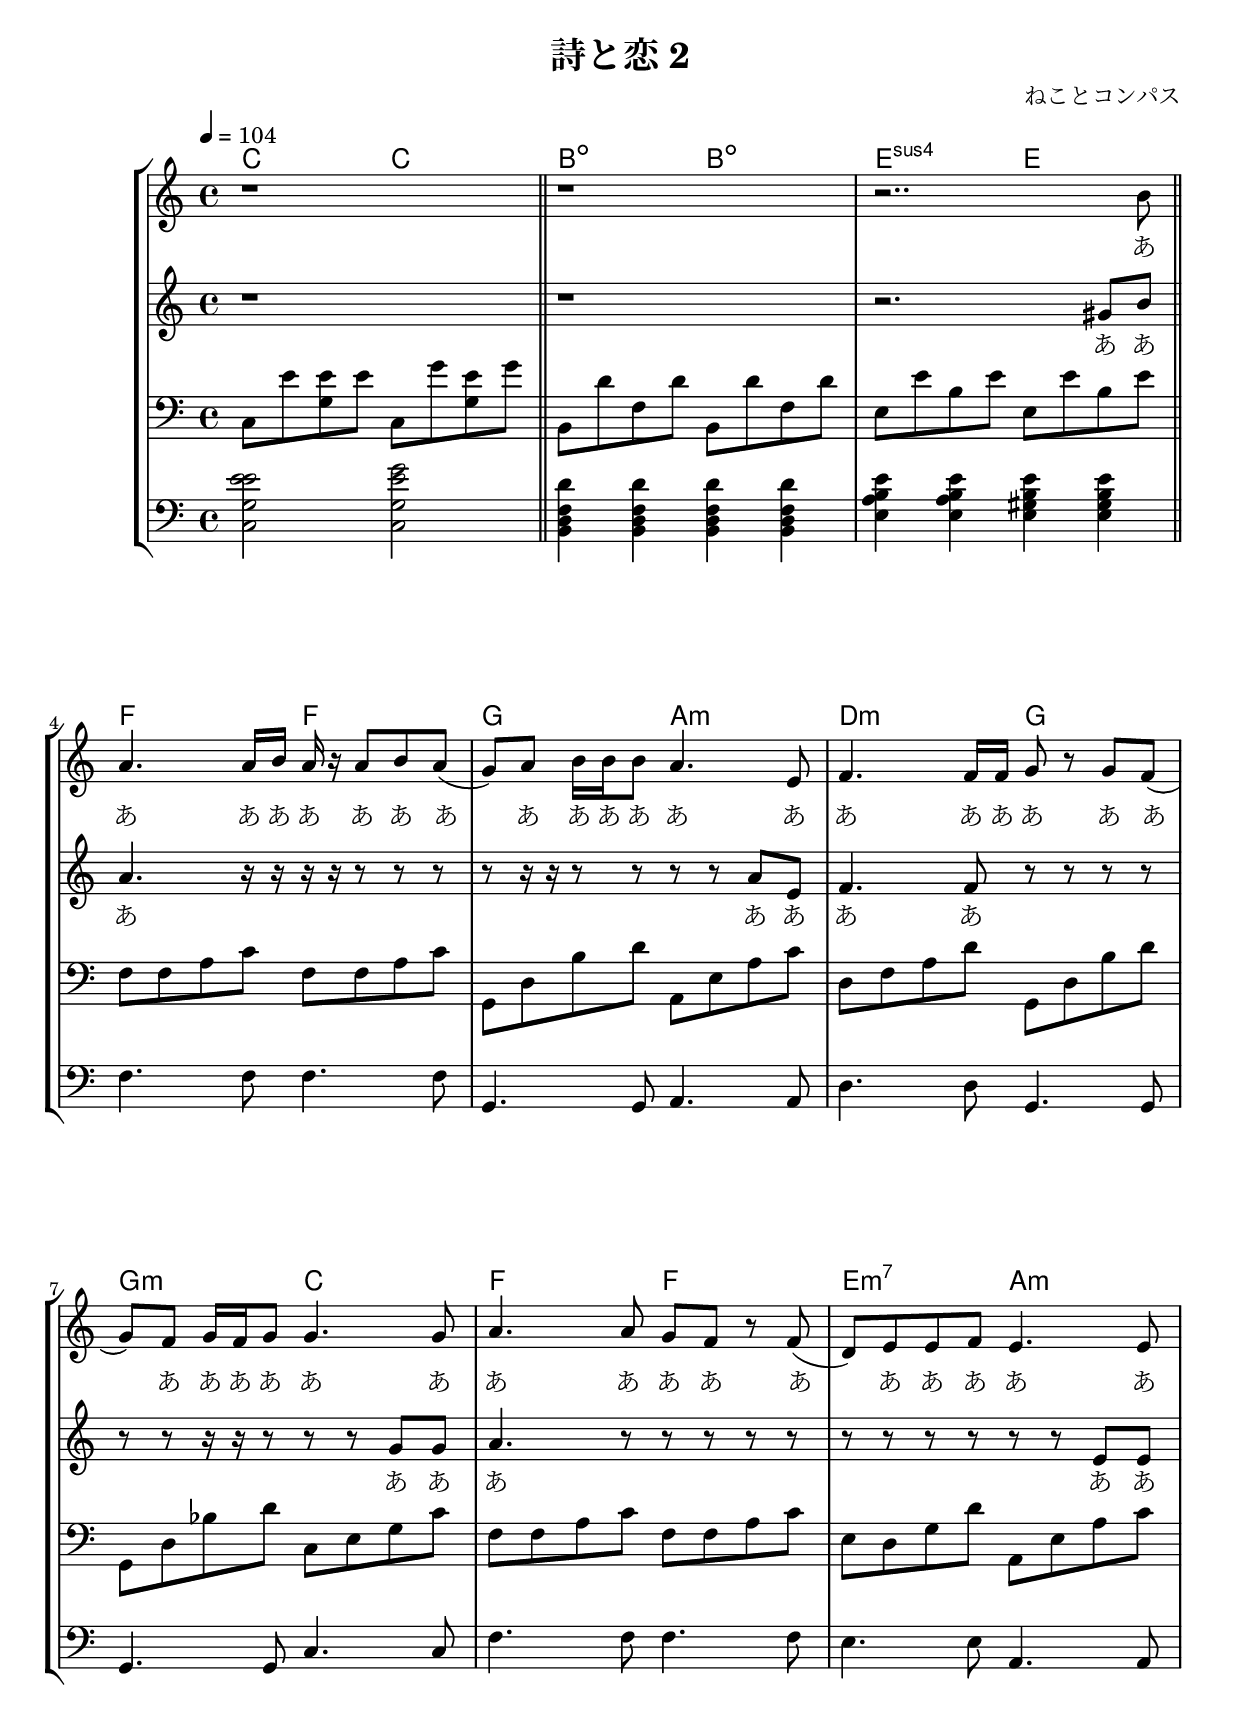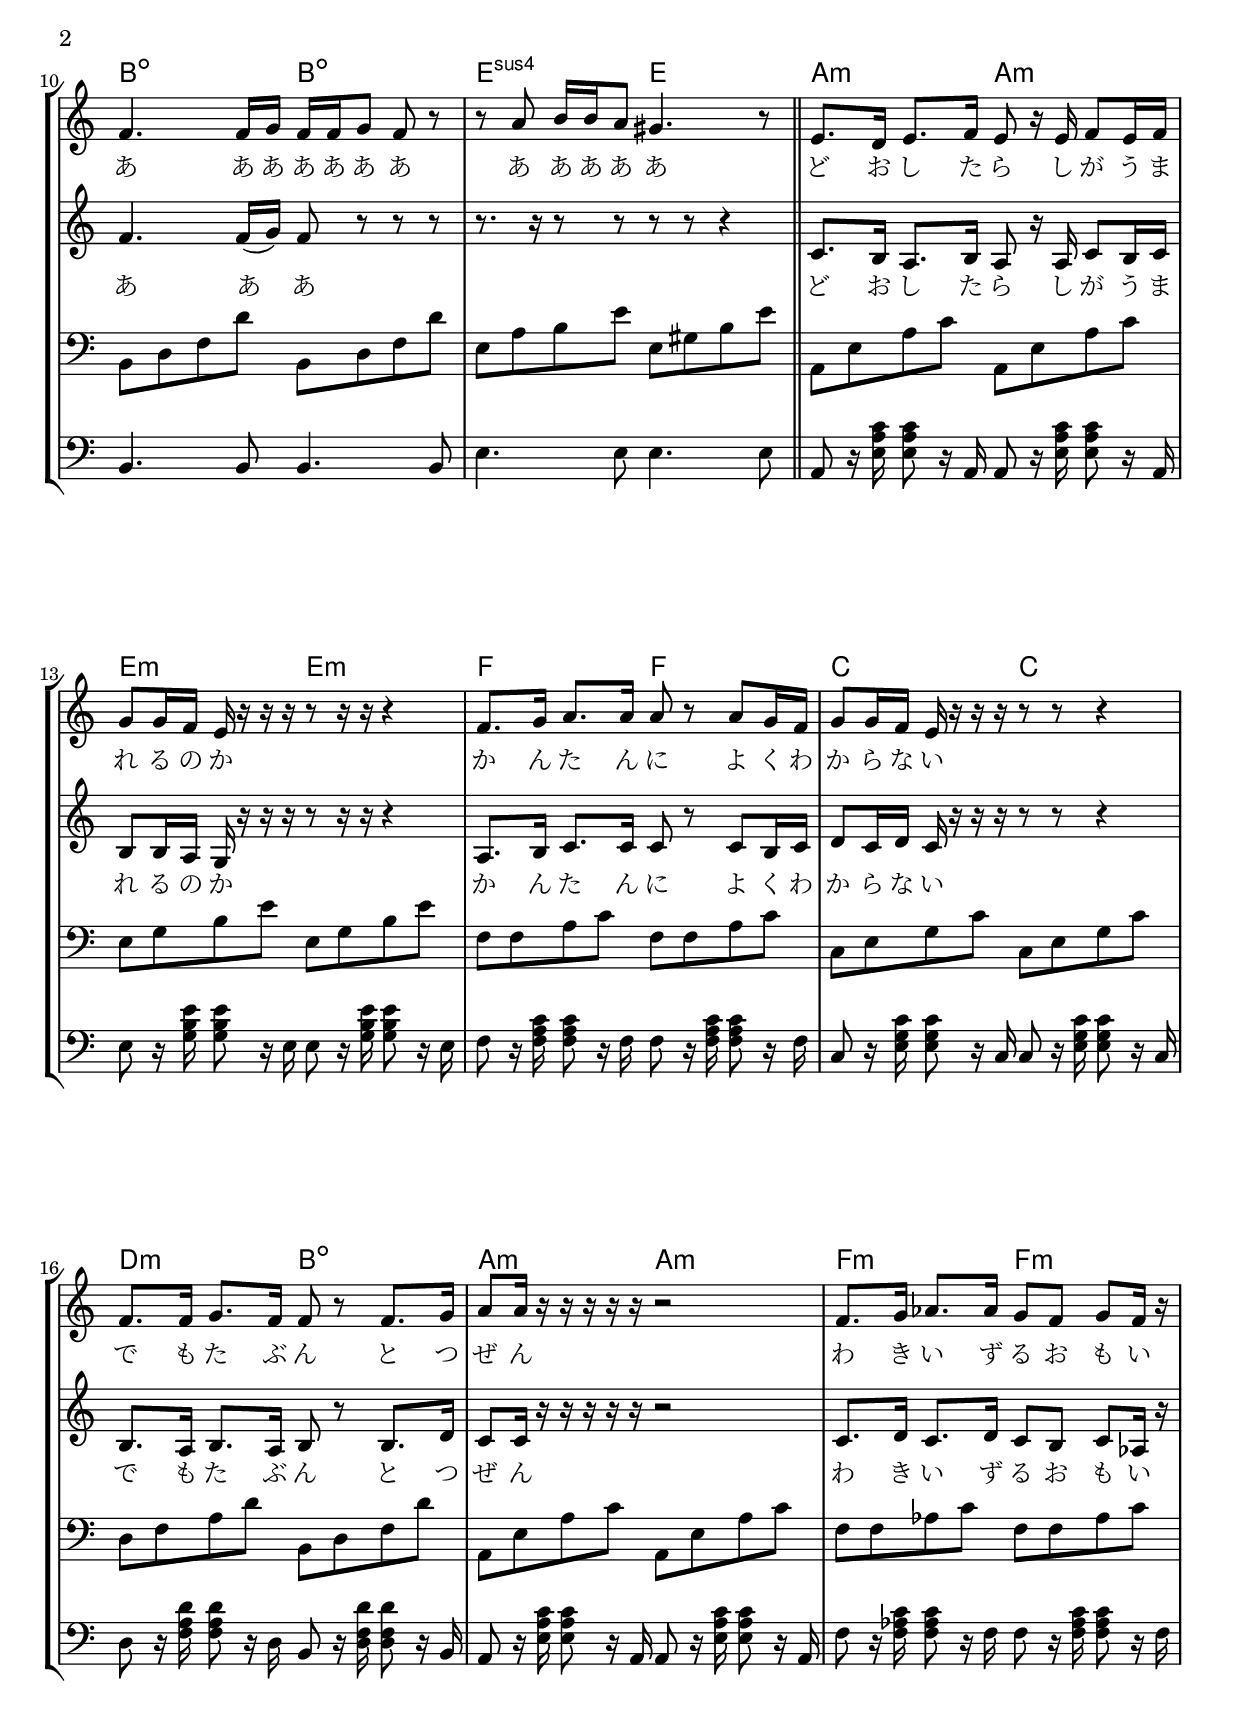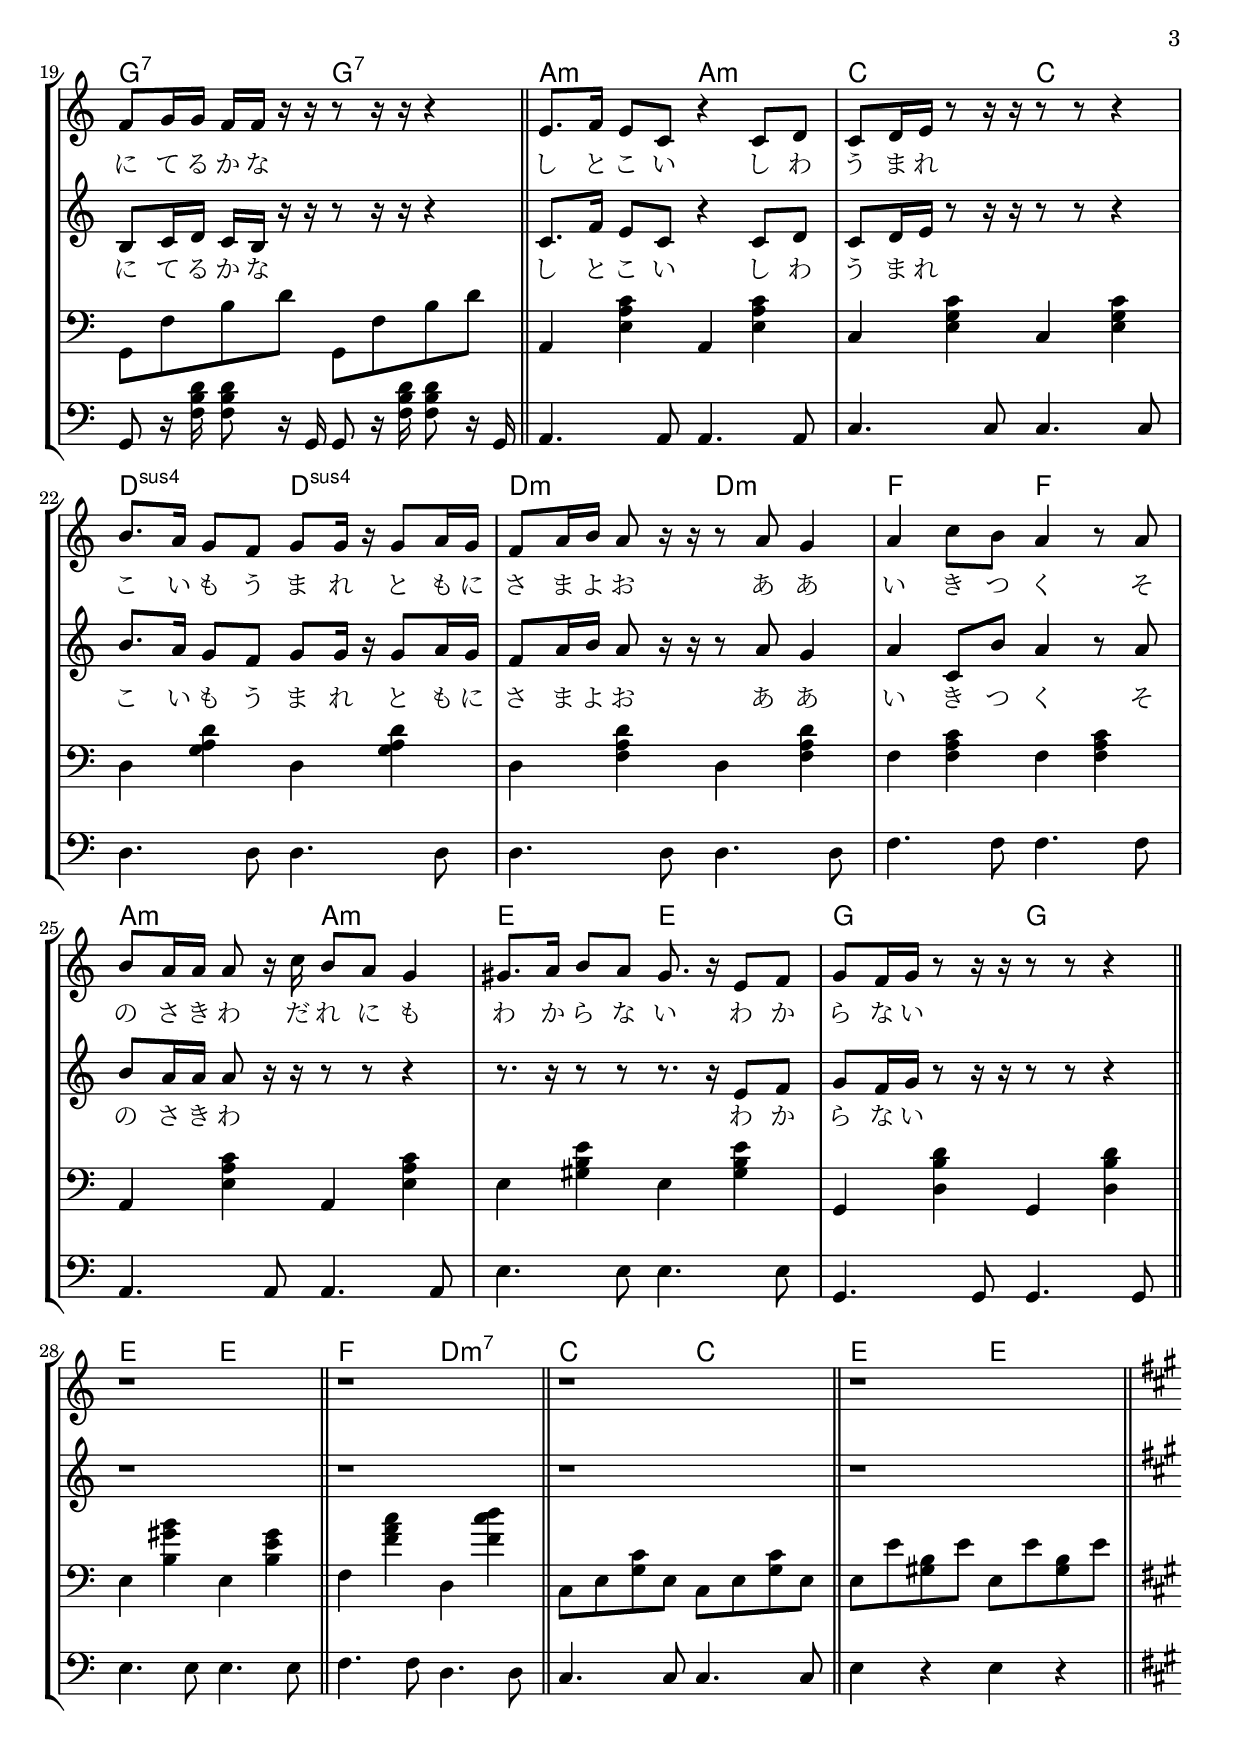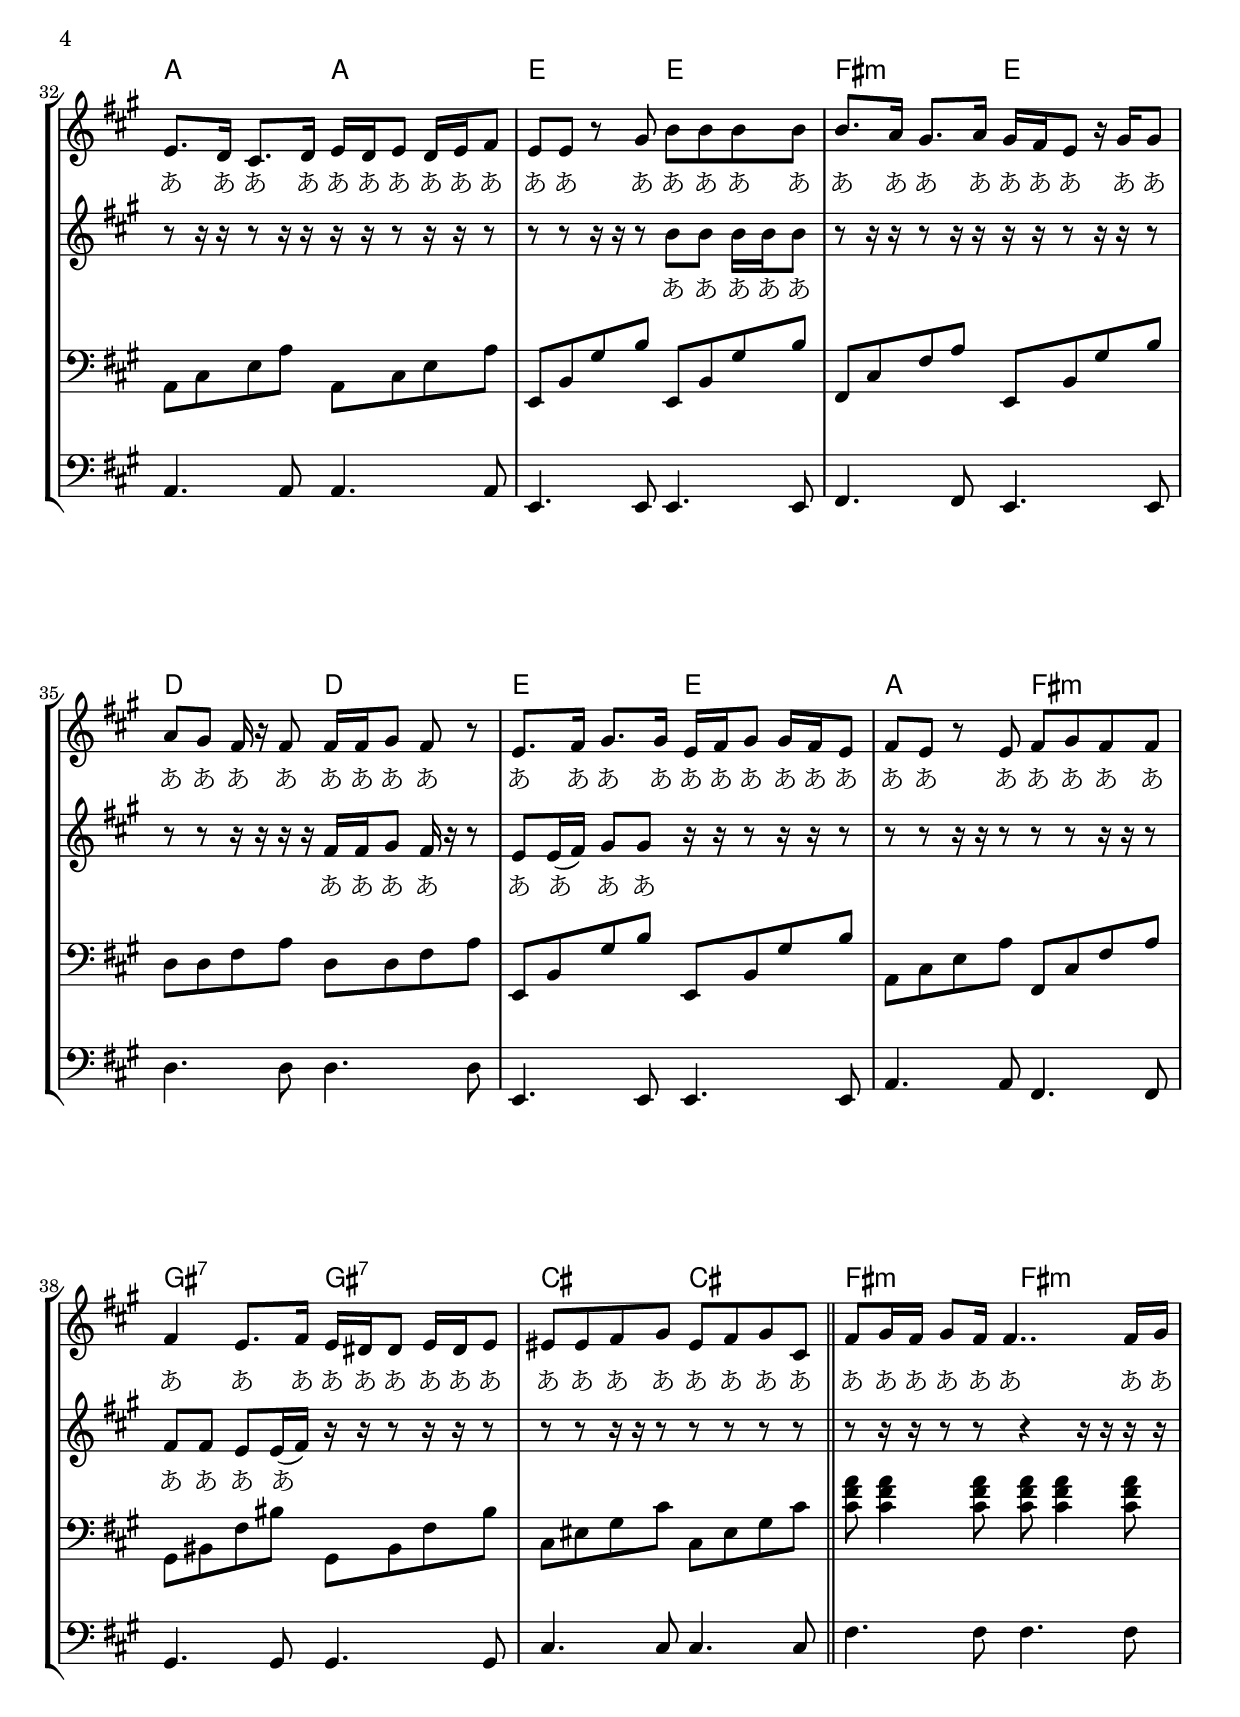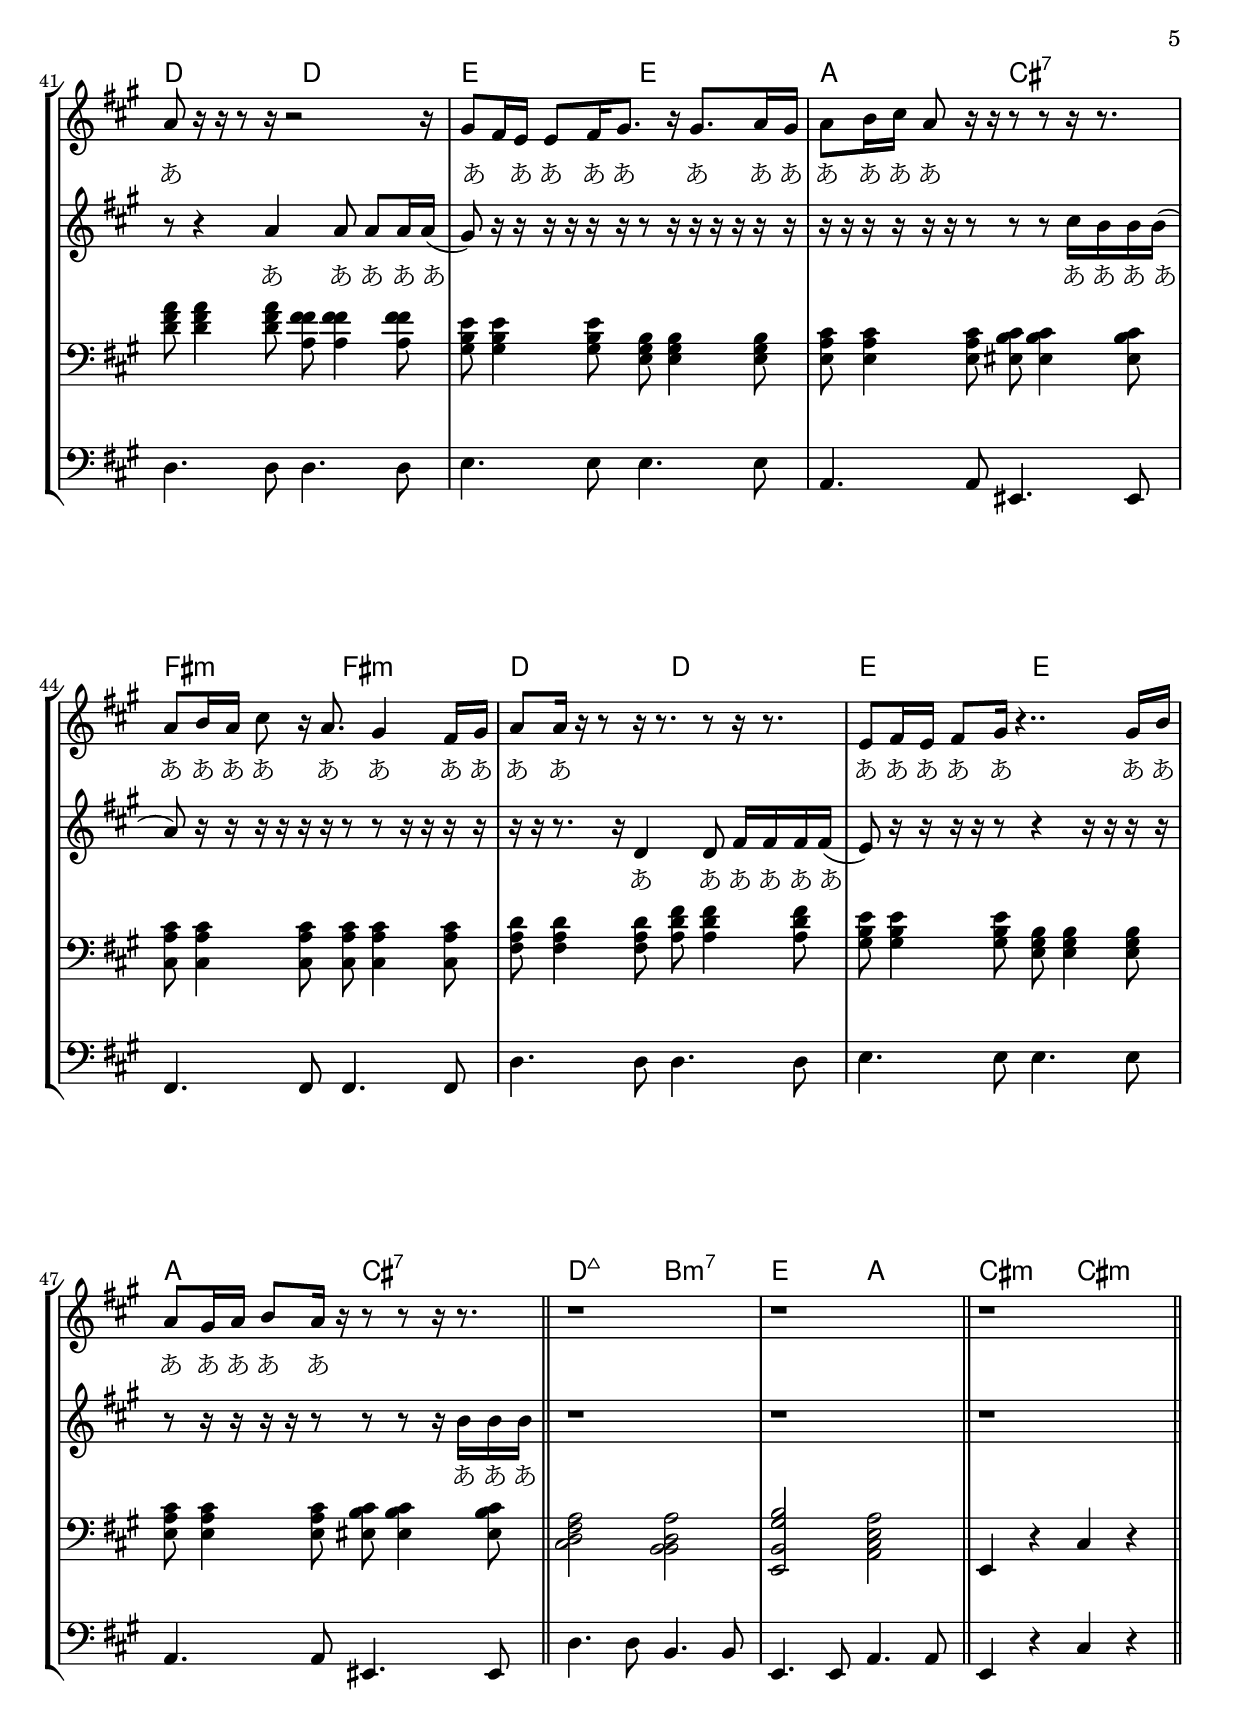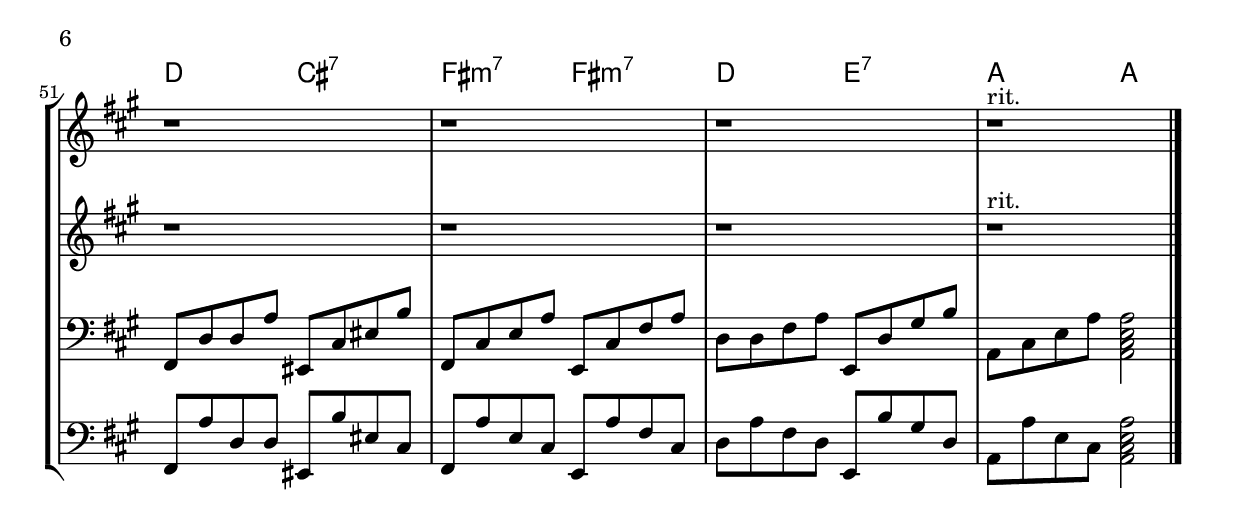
\version "2.12.1"

\header {
	title = \markup {"詩と恋 2"}
	composer = \markup \center-column {ねことコンパス}
}

harmony = \chordmode {
	c2 c 

	b:dim b:dim e:sus4 e 

	f f g a:m d:m g g:m c f f e:min7 a:m b:dim b:dim e:sus4 e 

	a:m a:m e:m e:m f f c c d:m b:dim a:m a:m f:m f:m g:7 g:7 

	a:m a:m c c d:sus4 d:sus4 d:m d:m f f a:m a:m e e g g 

	e e 

	f d:min7 

	c c 

	e e 

	a a e e fis:m e d d e e a fis:m gis:7 gis:7 cis cis 

	fis:m fis:m d d e e a cis:7 fis:m fis:m d d e e a cis:7 

	d:maj7 b:min7 e a 

	cis:m cis:m 

	d cis:7 fis:min7 fis:min7 d e:7 a a 
}

melody = {
	\key c \major
	\tempo 4 = 104
	r1   
	r1 | r2.. 
	\set Staff.midiInstrument = #"Pad 4 (choir)"
	b'8 
	a'4.  a'16  b'16  a'16  r16  a'8  b'8  a'8 
	(g'8)  a'8  b'16  b'16  b'8  a'4.  e'8 
	f'4.  f'16  f'16  g'8  r8  g'8  f'8 
	(g'8)  f'8  g'16  f'16  g'8  g'4.  g'8 
	a'4.  a'8  g'8  f'8  r8  f'8 
	(d'8)  e'8  e'8  f'8  e'4.  e'8 
	f'4.  f'16  g'16  f'16  f'16  g'8  f'8  r8 
	r8  a'8  b'16  b'16  a'8  gis'4.  	r8 	\set Staff.midiInstrument = #"mmi0.42"
	e'8.  d'16  e'8.  f'16  e'8  r16  e'16  f'8  e'16  f'16 
	g'8  g'16  f'16  e'16  r16  r16  r16  r8  r16  r16  r4 
	f'8.  g'16  a'8.  a'16  a'8  r8  a'8  g'16  f'16 
	g'8  g'16  f'16  e'16  r16  r16  r16  r8  r8  r4 
	f'8.  f'16  g'8.  f'16  f'8  r8  f'8.  g'16 
	a'8  a'16  r16  r16  r16  r16  r16  r2 
	f'8.  g'16  as'8.  as'16  g'8  f'8  g'8  f'16  r16 
	f'8  g'16  g'16  f'16  f'16  r16  r16  r8  r16  r16  r4
	\set Staff.midiInstrument = #"mmi0.42"
	e'8.  f'16  e'8  c'8  r4  c'8  d'8 
	c'8  d'16  e'16  r8  r16  r16  r8  r8  r4 
	b'8.  a'16  g'8  f'8  g'8  g'16  r16  g'8  a'16  g'16 
	f'8  a'16  b'16  a'8  r16  r16  r8  a'8  g'4 
	a'4  c''8  b'8  a'4  r8  a'8 
	b'8  a'16  a'16  a'8  r16  c''16  b'8  a'8  g'4 
	gis'8.  a'16  b'8  a'8  gis'8.  r16  e'8  f'8 
	g'8  f'16  g'16  r8  r16  r16  r8  r8  r4
	r1   
	r1   
	r1   
	r1   
	\set Staff.midiInstrument = #"Pad 4 (choir)"
		\key a \major
e'8.  d'16  cis'8.  d'16  e'16  d'16  e'8  d'16  e'16  fis'8 
	e'8  e'8  r8  gis'8  b'8  b'8  b'8  b'8 
	b'8.  a'16  gis'8.  a'16  gis'16  fis'16  e'8  r16  gis'16  gis'8 
	a'8  gis'8  fis'16  r16  fis'8  fis'16  fis'16  gis'8  fis'8  r8 
	e'8.  fis'16  gis'8.  gis'16  e'16  fis'16  gis'8  gis'16  fis'16  e'8 
	fis'8  e'8  r8  e'8  fis'8  gis'8  fis'8  fis'8 
	fis'4  e'8.  fis'16  e'16  dis'16  dis'8  e'16  dis'16  e'8 
	eis'8  eis'8  fis'8  gis'8  eis'8  fis'8  gis'8  cis'8
	\set Staff.midiInstrument = #"Pad 7 (halo)"
	fis'8  gis'16  fis'16  gis'8  fis'16  fis'4..  fis'16  gis'16 
	a'8  r16  r16  r8  r16  r2~r16 
	gis'8  fis'16  e'16  e'8  fis'16  gis'8.  r16  gis'8.  a'16  gis'16 
	a'8  b'16  cis''16  a'8  r16  r16  r8  r8  r16  r8. 
	a'8  b'16  a'16  cis''8  r16  a'8.  gis'4  fis'16  gis'16 
	a'8  a'16  r16  r8  r16  r8.  r8  r16  r8. 
	e'8  fis'16  e'16  fis'8  gis'16  r4..  gis'16  b'16 
	a'8  gis'16  a'16  b'8  a'16  r16  r8  r8  r16  r8.
	r1 | r1   
	r1   
	r1 | r1 | r1 | r1^"rit." \bar "|."
}

words = \lyricmode {
	
	
	あ  あ  あ  あ  あ  あ  あ  あ  あ  あ  あ  あ  あ  あ  あ  あ  あ  あ  あ  あ  あ  あ  あ  あ  あ  あ  あ  あ  あ  あ  あ  あ  あ  あ  あ  あ  あ  あ  あ  あ  あ  あ  あ  あ  あ  あ  あ  あ  
	ど  お  し  た  ら  し  が  う  ま  れ  る  の  か  か  ん  た  ん  に  よ  く  わ  か  ら  な  い  で  も  た  ぶ  ん  と  つ  ぜ  ん  わ  き  い  ず  る  お  も  い  に  て  る  か  な  
	し  と  こ  い  し  わ  う  ま  れ  こ  い  も  う  ま  れ  と  も  に  さ  ま  よ  お  あ  あ  い  き  つ  く  そ  の  さ  き  わ  だ  れ  に  も  わ  か  ら  な  い  わ  か  ら  な  い  
	
	
	
	
	あ  あ  あ  あ  あ  あ  あ  あ  あ  あ  あ  あ  あ  あ  あ  あ  あ  あ  あ  あ  あ  あ  あ  あ  あ  あ  あ  あ  あ  あ  あ  あ  あ  あ  あ  あ  あ  あ  あ  あ  あ  あ  あ  あ  あ  あ  あ  あ  あ  あ  あ  あ  あ  あ  あ  あ  あ  あ  あ  あ  あ  あ  あ  あ  あ  あ  あ  あ  
	あ  あ  あ  あ  あ  あ  あ  あ  あ  あ  あ  あ  あ  あ  あ  あ  あ  あ  あ  あ  あ  あ  あ  あ  あ  あ  あ  あ  あ  あ  あ  あ  あ  あ  あ  あ  あ  あ  あ  あ  あ  あ  あ  あ  
	
	
	
}

secondmelody = {
	\key c \major
	\tempo 4 = 104
	r1   
	r1 | r2. 
	\set Staff.midiInstrument = #"Marimba"
	gis'8  b'8 
	a'4.  r16  r16  r16  r16  r8  r8  r8 
	r8  r16  r16  r8  r8  r8  r8  a'8  e'8 
	f'4.  f'8  r8  r8  r8  r8 
	r8  r8  r16  r16  r8  r8  r8  g'8  g'8 
	a'4.  r8  r8  r8  r8  r8 
	r8  r8  r8  r8  r8  r8  e'8  e'8 
	f'4.  f'16  (g'16)  f'8  r8  r8  r8 
	r8.  r16  r8  r8  r8  r8  	r4 	\set Staff.midiInstrument = #"fss0.35"
	c'8.  b16  a8.  b16  a8  r16  a16  c'8  b16  c'16 
	b8  b16  a16  g16  r16  r16  r16  r8  r16  r16  r4 
	a8.  b16  c'8.  c'16  c'8  r8  c'8  b16  c'16 
	d'8  c'16  d'16  c'16  r16  r16  r16  r8  r8  r4 
	b8.  a16  b8.  a16  b8  r8  b8.  d'16 
	c'8  c'16  r16  r16  r16  r16  r16  r2 
	c'8.  d'16  c'8.  d'16  c'8  b8  c'8  as16  r16 
	b8  c'16  d'16  c'16  b16  r16  r16  r8  r16  r16  r4
	\set Staff.midiInstrument = #"fss0.32"
	c'8.  f'16  e'8  c'8  r4  c'8  d'8 
	c'8  d'16  e'16  r8  r16  r16  r8  r8  r4 
	b'8.  a'16  g'8  f'8  g'8  g'16  r16  g'8  a'16  g'16 
	f'8  a'16  b'16  a'8  r16  r16  r8  a'8  g'4 
	a'4  c'8  b'8  a'4  r8  a'8 
	b'8  a'16  a'16  a'8  r16  r16  r8  r8  r4 
	r8.  r16  r8  r8  r8.  r16  e'8  f'8 
	g'8  f'16  g'16  r8  r16  r16  r8  r8  r4
	r1   
	r1   
	r1   
	r1   
	\set Staff.midiInstrument = #"Ocarina"
		\key a \major
r8  r16  r16  r8  r16  r16  r16  r16  r8  r16  r16  r8 
	r8  r8  r16  r16  r8  b'8  b'8  b'16  b'16  b'8 
	r8  r16  r16  r8  r16  r16  r16  r16  r8  r16  r16  r8 
	r8  r8  r16  r16  r16  r16  fis'16  fis'16  gis'8  fis'16  r16  r8 
	e'8  e'16  (fis'16)  gis'8  gis'8  r16  r16  r8  r16  r16  r8 
	r8  r8  r16  r16  r8  r8  r8  r16  r16  r8 
	fis'8  fis'8  e'8  e'16  (fis'16)  r16  r16  r8  r16  r16  r8 
	r8  r8  r16  r16  r8  r8  r8  r8  r8
	\set Staff.midiInstrument = #"Celesta"
	r8 r16  r16  r8  r8  r4  r16  r16  r16  r16 
	r8  r4  a'4  a'8  a'8  a'16  a'16 
	(gis'8)  r16  r16  r16  r16  r16  r16  r8  r16  r16  r16  r16  r16  r16 
	r16  r16  r16  r16  r16  r16  r8  r8  r8  cis''16  b'16  b'16  b'16 
	(a'8)  r16  r16  r16  r16  r16  r16  r8  r8  r16  r16  r16  r16 
	r16  r16  r8.  r16  d'4  d'8  fis'16  fis'16  fis'16  fis'16 
	(e'8)  r16  r16  r16  r16  r8  r4  r16  r16  r16  r16 
	r8  r16  r16  r16  r16  r8  r8  r8  r16  b'16  b'16  b'16
	r1 | r1   
	r1   
	r1 | r1 | r1 | r1^"rit." \bar "|."
}

secondwords = \lyricmode {
	
	
	あ  あ  あ  あ  あ  あ  あ  あ  あ  あ  あ  あ  あ  あ  あ  
	ど  お  し  た  ら  し  が  う  ま  れ  る  の  か  か  ん  た  ん  に  よ  く  わ  か  ら  な  い  で  も  た  ぶ  ん  と  つ  ぜ  ん  わ  き  い  ず  る  お  も  い  に  て  る  か  な  
	し  と  こ  い  し  わ  う  ま  れ  こ  い  も  う  ま  れ  と  も  に  さ  ま  よ  お  あ  あ  い  き  つ  く  そ  の  さ  き  わ  わ  か  ら  な  い  
	
	
	
	
	あ  あ  あ  あ  あ  あ  あ  あ  あ  あ  あ  あ  あ  あ  あ  あ  あ  
	あ  あ  あ  あ  あ  あ  あ  あ  あ  あ  あ  あ  あ  あ  あ  あ  あ  あ  
	
	
	
}

tempochange = {
	\tempo 4 = 104
	r1 \bar "||"
	\tempo 4 = 104
	r1 | r1 \bar "||"
	\tempo 4 = 104
	r1 | r1 | r1 | r1 | r1 | r1 | r1 | r1 \bar "||"
	\tempo 4 = 104
	r1 | r1 | r1 | r1 | r1 | r1 | r1 | r1 \bar "||"
	\tempo 4 = 104
	r1 | r1 | r1 | r1 | r1 | r1 | r1 | r1 \bar "||"
	\tempo 4 = 104
	r1 \bar "||"
	\tempo 4 = 104
	r1 \bar "||"
	\tempo 4 = 104
	r1 \bar "||"
	\tempo 4 = 104
	r1 \bar "||"
	\tempo 4 = 104
	r1 | r1 | r1 | r1 | r1 | r1 | r1 | r1 \bar "||"
	\tempo 4 = 104
	r1 | r1 | r1 | r1 | r1 | r1 | r1 | r1 \bar "||"
	\tempo 4 = 104
	r1 | r1 \bar "||"
	\tempo 4 = 104
	r1 \bar "||"
	\tempo 4 = 104
	r1 | r1 | r1 | \tempo 4 = 78 r2 \tempo 4 = 69 r2 \bar "|."
}

mainacc = {
	\clef bass
	\set Staff.midiInstrument = #"Rock Organ"
	\key c \major
	\tempo 4 = 104
	c8 e' <g e'> e'
	c8 g' <g e'> g'
	\bar "||"

	\set Staff.midiInstrument = #"Church organ"
	b,8 d' f d'
	b,8 d' f d'
	e8 e' b e'
	e8 e' b e'
	\bar "||"

	\set Staff.midiInstrument = #"Rock Organ"
	f8 f8 a8 c'8
	f8 f8 a8 c'8
	g,8 d8 b8 d'8
	a,8 e8 a8 c'8
	d8 f8 a8 d'8
	g,8 d8 b8 d'8
	g,8 d8 bes8 d'8
	c8 e8 g8 c'8
	f8 f8 a8 c'8
	f8 f8 a8 c'8
	e8 d8 g8 d'8
	a,8 e8 a8 c'8
	b,8 d8 f8 d'8
	b,8 d8 f8 d'8
	e8 a8 b8 e'8
	e8 gis8 b8 e'8
	\bar "||"

	\set Staff.midiInstrument = #"Church organ"
	a,8 e8 a8 c'8
	a,8 e8 a8 c'8
	e8 g8 b8 e'8
	e8 g8 b8 e'8
	f8 f8 a8 c'8
	f8 f8 a8 c'8
	c8 e8 g8 c'8
	c8 e8 g8 c'8
	d8 f8 a8 d'8
	b,8 d8 f8 d'8
	a,8 e8 a8 c'8
	a,8 e8 a8 c'8
	f8 f8 as8 c'8
	f8 f8 as8 c'8
	g,8 f8 b8 d'8
	g,8 f8 b8 d'8
	\bar "||"

	\set Staff.midiInstrument = #"Pad 4 (choir)"
	a,4 <e a c'>4
	a,4 <e a c'>4
	c4 <e g c'>4
	c4 <e g c'>4
	d4 <g a d'>4
	d4 <g a d'>4
	d4 <f a d'>4
	d4 <f a d'>4
	f4 <f a c'>4
	f4 <f a c'>4
	a,4 <e a c'>4
	a,4 <e a c'>4
	e4 <gis b e'>4
	e4 <gis b e'>4
	g,4 <d b d'>4
	g,4 <d b d'>4
	\bar "||"

	\set Staff.midiInstrument = #"Pad 3 (polysynth)"
	e4 <b gis' b'>4
	e4 <b e' gis'>4
	\bar "||"

	\set Staff.midiInstrument = #"Pad 4 (choir)"
	f4 <f' a' c''>4
	d4 <f' c'' d''>4
	\bar "||"

	\set Staff.midiInstrument = #"Electric Grand"
	c8 e <g c'> e
	c8 e <g c'> e
	\bar "||"

	\set Staff.midiInstrument = #"Rock Organ"
	e8 e' <gis b> e'
	e8 e' <gis b> e'
	\bar "||"

	\set Staff.midiInstrument = #"Church organ"
	\key a \major
	a,8 cis8 e8 a8
	a,8 cis8 e8 a8
	e,8 b,8 gis8 b8
	e,8 b,8 gis8 b8
	fis,8 cis8 fis8 a8
	e,8 b,8 gis8 b8
	d8 d8 fis8 a8
	d8 d8 fis8 a8
	e,8 b,8 gis8 b8
	e,8 b,8 gis8 b8
	a,8 cis8 e8 a8
	fis,8 cis8 fis8 a8
	gis,8 bis,8 fis8 bis8
	gis,8 bis,8 fis8 bis8
	cis8 eis8 gis8 cis'8
	cis8 eis8 gis8 cis'8
	\bar "||"

	\set Staff.midiInstrument = #"FX 7 (echoes)"
	<cis' fis' a'>8 <cis' fis' a'>4 <cis' fis' a'>8
	<cis' fis' a'>8 <cis' fis' a'>4 <cis' fis' a'>8
	<d' fis' a'>8 <d' fis' a'>4 <d' fis' a'>8
	<a fis' fis'>8 <a fis' fis'>4 <a fis' fis'>8
	<gis b e'>8 <gis b e'>4 <gis b e'>8
	<e gis b>8 <e gis b>4 <e gis b>8
	<e a cis'>8 <e a cis'>4 <e a cis'>8
	<eis b cis'>8 <eis b cis'>4 <eis b cis'>8
	<cis a cis'>8 <cis a cis'>4 <cis a cis'>8
	<cis a cis'>8 <cis a cis'>4 <cis a cis'>8
	<fis a d'>8 <fis a d'>4 <fis a d'>8
	<a d' fis'>8 <a d' fis'>4 <a d' fis'>8
	<gis b e'>8 <gis b e'>4 <gis b e'>8
	<e gis b>8 <e gis b>4 <e gis b>8
	<e a cis'>8 <e a cis'>4 <e a cis'>8
	<eis b cis'>8 <eis b cis'>4 <eis b cis'>8
	\bar "||"

	\set Staff.midiInstrument = #"Electric Piano 1"
	<d cis fis a>2
	<b, b, d a>2
	<e, b, gis b>2
	<a, cis e a>2
	\bar "||"

	\set Staff.midiInstrument = #"Acoustic Guitar (steel)"
	e,4 r4
	cis4 r4
	\bar "||"

	\set Staff.midiInstrument = #"FX 4 (atmosphere)"
	fis,8 d8 d8 a8
	eis,8 cis8 eis8 b8
	fis,8 cis8 e8 a8
	e,8 cis8 fis8 a8
	d8 d8 fis8 a8
	e,8 d8 gis8 b8
	a,8 cis8 e8 a8
	<a, cis e a>2
	\bar "|."
}

subacc = {
	\clef bass
	\set Staff.midiInstrument = #"FX 2 (soundtrack)"
	\key c \major
	\tempo 4 = 104
	<c g e' e'>2
	<c g e' g'>2
	\bar "||"

	\set Staff.midiInstrument = #"Pad 2 (warm)"
	<b, d f d'>4 <b, d f d'>4
	<b, d f d'>4 <b, d f d'>4
	<e a b e'>4 <e a b e'>4
	<e gis b e'>4 <e gis b e'>4
	\bar "||"

	\set Staff.midiInstrument = #"Tuba"
	f4.f8
	f4.f8
	g,4.g,8
	a,4.a,8
	d4.d8
	g,4.g,8
	g,4.g,8
	c4.c8
	f4.f8
	f4.f8
	e4.e8
	a,4.a,8
	b,4.b,8
	b,4.b,8
	e4.e8
	e4.e8
	\bar "||"

	\set Staff.midiInstrument = #"Tuba"
	a,8 r16 <e a c'>16 <e a c'>8 r16 a,16
	a,8 r16 <e a c'>16 <e a c'>8 r16 a,16
	e8 r16 <g b e'>16 <g b e'>8 r16 e16
	e8 r16 <g b e'>16 <g b e'>8 r16 e16
	f8 r16 <f a c'>16 <f a c'>8 r16 f16
	f8 r16 <f a c'>16 <f a c'>8 r16 f16
	c8 r16 <e g c'>16 <e g c'>8 r16 c16
	c8 r16 <e g c'>16 <e g c'>8 r16 c16
	d8 r16 <f a d'>16 <f a d'>8 r16 d16
	b,8 r16 <d f d'>16 <d f d'>8 r16 b,16
	a,8 r16 <e a c'>16 <e a c'>8 r16 a,16
	a,8 r16 <e a c'>16 <e a c'>8 r16 a,16
	f8 r16 <f as c'>16 <f as c'>8 r16 f16
	f8 r16 <f as c'>16 <f as c'>8 r16 f16
	g,8 r16 <f b d'>16 <f b d'>8 r16 g,16
	g,8 r16 <f b d'>16 <f b d'>8 r16 g,16
	\bar "||"

	\set Staff.midiInstrument = #"French horn"
	a,4.a,8
	a,4.a,8
	c4.c8
	c4.c8
	d4.d8
	d4.d8
	d4.d8
	d4.d8
	f4.f8
	f4.f8
	a,4.a,8
	a,4.a,8
	e4.e8
	e4.e8
	g,4.g,8
	g,4.g,8
	\bar "||"

	\set Staff.midiInstrument = #"Rock Organ"
	e4.e8
	e4.e8
	\bar "||"

	\set Staff.midiInstrument = #"French horn"
	f4.f8
	d4.d8
	\bar "||"

	\set Staff.midiInstrument = #"Synthstrings 1"
	c4.c8
	c4.c8
	\bar "||"

	\set Staff.midiInstrument = #"Electric Piano2"
	e4 r4
	e4 r4
	\bar "||"

	\set Staff.midiInstrument = #"Tuba"
	\key a \major
	a,4.a,8
	a,4.a,8
	e,4.e,8
	e,4.e,8
	fis,4.fis,8
	e,4.e,8
	d4.d8
	d4.d8
	e,4.e,8
	e,4.e,8
	a,4.a,8
	fis,4.fis,8
	gis,4.gis,8
	gis,4.gis,8
	cis4.cis8
	cis4.cis8
	\bar "||"

	\set Staff.midiInstrument = #"Acoustic grand"
	fis4.fis8
	fis4.fis8
	d4.d8
	d4.d8
	e4.e8
	e4.e8
	a,4.a,8
	eis,4.eis,8
	fis,4.fis,8
	fis,4.fis,8
	d4.d8
	d4.d8
	e4.e8
	e4.e8
	a,4.a,8
	eis,4.eis,8
	\bar "||"

	\set Staff.midiInstrument = #"Acoustic grand"
	d4.d8
	b,4.b,8
	e,4.e,8
	a,4.a,8
	\bar "||"

	\set Staff.midiInstrument = #"Rock Organ"
	e,4 r4
	cis4 r4
	\bar "||"

	\set Staff.midiInstrument = #"Church organ"
	fis,8 a d d
	eis,8 b eis cis
	fis,8 a e cis
	e,8 a fis cis
	d8 a fis d
	e,8 b gis d
	a,8 a e cis
	<a, cis e a>2
	\bar "|."
}

percA = {
	\drummode {
	r1 \bar "||"
	cymr4 cymr4 cymr4 cymr4  |cymr4 cymr8 cymr16 cymr16 cymr4 cymr4  \bar "||"
	r1  |r1  |r1  |r1  |r1  |r1  |r1  |r2 r8 hho4 hho8  \bar "||"
	hh8 hh8 hh8 hh8 hh8 hh8 hh8 hh8  |hh8 hh8 hh8 hh8 hh4 hh8 hh8  |hh8 hh8 hh8 hh8 hh8 hh8 hh8 hh8  |hh8 hh8 hh8 hh2 r8  |hh8 hh8 hh8 hh8 hh8 hh8 hh8 hh8  |hh8 hh8 hh8 hh8 hh4 hh8 hh8  |hh8 hh8 hh8 hh8 hh8 hh8 hh8 hh8  |r8 hh2. r8  \bar "||"
	r1  |r1  |r1  |r1  |r1  |r1  |r1  |r2 r8 hho4 hho8  \bar "||"
	hho8 hho8 hho2.  \bar "||"
	r2 r8 hho4 hho8  \bar "||"
	r2 hho2  \bar "||"
	r1 \bar "||"
	cymc1  |r1  |r1  |r1  |cymc1  |r1  |r1  |r1  \bar "||"
	r1  |r1  |r1  |r1  |r1  |r1  |r1  |r2 r8 hho4 hho8  \bar "||"
	cymr4 cymr4 cymr4 cymr4  |cymr4 cymr8 cymr16 cymr16 cymr4 cymr4  \bar "||"
	r1 \bar "||"
	r1  |r1  |r1  |r2 r8 hho4 hho8  \bar "|."
	}
}

percB = {
	\drummode {
	r1 \bar "||"
	r2 sn2  |r2 sn2  \bar "||"
	r4. hhp2 hhp8  |r4. hhp2 hhp8  |r4. hhp2 hhp8  |r4. hhp2 hhp8  |r4. hhp2 hhp8  |r4. hhp2 hhp8  |r4. hhp2 hhp8  |hhp4 hhp4 hhp4 hhp4  \bar "||"
	r4 sn8. sn8 sn8. sn8. sn16  |r4 sn8. sn8 sn8. sn4  |r4 sn8. sn8 sn8. sn8. sn16  |r8 sn8 sn4 sn8 sn16 sn8 sn8 sn16  |r4 sn8. sn8 sn8. sn8. sn16  |r4 sn8. sn8 sn8. sn4  |r4 sn8. sn8 sn8. sn8. sn16  |r4 sn2 sn4  \bar "||"
	r4. hhp2 hhp8  |r4. hhp2 hhp8  |r4. hhp2 hhp8  |r4. hhp2 hhp8  |r4. hhp2 hhp8  |r4. hhp2 hhp8  |r4. hhp2 hhp8  |hhp4 hhp4 hhp4 hhp4  \bar "||"
	r8 sn8. sn16 sn8 sn16 sn16 sn16 sn8. sn8  \bar "||"
	hhp4 hhp4 hhp4 hhp4  \bar "||"
	hh8 hh16 hh16 hh8 hh16 hh8 hh4. r16  \bar "||"
	r1 \bar "||"
	r8 hho8 hho8 hho8 hho8 hho8 hho8 hho8  |hho8 hho8 hho8 hho8 hho8 hho8 hho8 hho8  |hho8 hho8 hho8 hho8 hho8 hho8 hho8 hho8  |hho8 hho8 hho8 hho8 hho8 hho4.  |r8 hho8 hho8 hho8 hho8 hho8 hho8 hho8  |hho8 hho8 hho8 hho8 hho8 hho8 hho8 hho8  |hho8 hho8 hho8 hho8 hho8 hho8 hho8 hho8  |hho8 hho8 hho8 hho8 hho8 hho4.  \bar "||"
	r4. hhp2 hhp8  |r4. hhp2 hhp8  |r4. hhp2 hhp8  |r4. hhp2 hhp8  |r4. hhp2 hhp8  |r4. hhp2 hhp8  |r4. hhp2 hhp8  |hhp4 hhp4 hhp4 hhp4  \bar "||"
	r2 sn2  |r2 sn2  \bar "||"
	r1 \bar "||"
	r4. hhp2 hhp8  |r4. hhp2 hhp8  |r4. hhp2 hhp8  |hhp4 hhp4 hhp4 hhp4  \bar "|."
	}
}

percC = {
	\drummode {
	r1 \bar "||"
	bd2. r8 bd8  |bd2 r8 bd4.  \bar "||"
	hh4 hh4 hh4 hh4  |hh4 hh4 hh4 hh4  |hh4 hh4 hh4 hh4  |hh4 hh4 hh4 hh4  |hh4 hh4 hh4 hh4  |hh4 hh4 hh4 hh4  |hh4 hh4 hh4 hh4  |r4. hh2 r8  \bar "||"
	bd8 bd4 bd2 bd8  |bd8 bd2 bd4.  |bd8 bd4 bd2 bd8  |bd4 r16 bd8. bd2  |bd8 bd4 bd2 bd8  |bd8 bd2 bd4.  |bd8 bd4 bd2 bd8  |bd8 bd4. bd4. bd8  \bar "||"
	hh4 hh4 hh4 hh4  |hh4 hh4 hh4 hh4  |hh4 hh4 hh4 hh4  |hh4 hh4 hh4 hh4  |hh4 hh4 hh4 hh4  |hh4 hh4 hh4 hh4  |hh4 hh4 hh4 hh4  |r4. hh2 r8  \bar "||"
	bd8 bd8 bd8. bd8. bd8 bd8 bd8  \bar "||"
	r4. hh2 r8  \bar "||"
	r4 sn4. sn16 sn8 sn16 sn16 sn16  \bar "||"
	r1 \bar "||"
	r1  |r1  |r1  |r2. hh4  |r1  |r1  |r1  |r2. hh4  \bar "||"
	hh4 hh4 hh4 hh4  |hh4 hh4 hh4 hh4  |hh4 hh4 hh4 hh4  |hh4 hh4 hh4 hh4  |hh4 hh4 hh4 hh4  |hh4 hh4 hh4 hh4  |hh4 hh4 hh4 hh4  |r4. hh2 r8  \bar "||"
	bd2. r8 bd8  |bd2 r8 bd4.  \bar "||"
	r1 \bar "||"
	hh4 hh4 hh4 hh4  |hh4 hh4 hh4 hh4  |hh4 hh4 hh4 hh4  |r4. hh2 r8  \bar "|."
	}
}

percD = {
	\drummode {
	r1 \bar "||"
	r1 |r8. tommh8. tommh2 r8  \bar "||"
	bd2. r8 bd8  |bd8. bd8. bd2 bd8  |bd2. r8 bd8  |bd8. bd8. bd2 bd8  |bd2. r8 bd8  |bd8. bd8. bd2 bd8  |bd2. r8 bd8  |bd8. bd4. r16 bd4 bd8  \bar "||"
	r1  |r2 r8 hho4.  |r1  |r4. r16 hho2 r16  |r1  |r2 r8 hho4.  |r1  |r4. r16 hho2 r16  \bar "||"
	bd2. r8 bd8  |bd8. bd8. bd2 bd8  |bd2. r8 bd8  |bd8. bd8. bd2 bd8  |bd2. r8 bd8  |bd8. bd8. bd2 bd8  |bd2. r8 bd8  |bd8. bd4. r16 bd4 bd8  \bar "||"
	cymc1  \bar "||"
	bd8. bd4. r16 bd4 bd8  \bar "||"
	bd4. bd8. bd4. r16  \bar "||"
	r1 \bar "||"
	r8 sn4 sn4 sn4 sn8  |r8 sn4 sn4 sn4 sn8  |r8 sn4 sn4 sn4 sn8  |r8 sn4 sn4 sn8. sn16 sn16 sn16  |r8 sn4 sn4 sn4 sn8  |r8 sn4 sn4 sn4 sn8  |r8 sn4 sn4 sn4 sn8  |r8 sn4 sn4 sn8. sn16 sn16 sn16  \bar "||"
	bd2. r8 bd8  |bd8. bd8. bd2 bd8  |bd2. r8 bd8  |bd8. bd8. bd2 bd8  |bd2. r8 bd8  |bd8. bd8. bd2 bd8  |bd2. r8 bd8  |bd8. bd4. r16 bd4 bd8  \bar "||"
	r1 |r8. tommh8. tommh2 r8  \bar "||"
	r1 \bar "||"
	bd2. r8 bd8  |bd8. bd8. bd2 bd8  |bd2. r8 bd8  |bd8. bd4. r16 bd4 bd8  \bar "|."
	}
}

percE = {
	\drummode {
	r1 \bar "||"
	r1 |r2. toml8 toml8  \bar "||"
	r1 | r1 | r1 | r1 | r1 | r1 | r1 | r1 \bar "||"
	r1 |r1 |r1 |r1 |r1 |r1 |r1 |cymc1  \bar "||"
	r1 | r1 | r1 | r1 | r1 | r1 | r1 | r1 \bar "||"
	r1 \bar "||"
	r1 \bar "||"
	r2. cymc4  \bar "||"
	r1 \bar "||"
	bd4 bd16 bd8. bd8. bd8 bd8.  |bd4 bd16 bd8. bd16 bd8 bd8 bd8.  |bd4 bd16 bd8. bd8. bd8 bd8.  |bd4 bd16 bd8. bd16 bd8. bd4  |bd4 bd16 bd8. bd8. bd8 bd8.  |bd4 bd16 bd8. bd16 bd8 bd8 bd8.  |bd4 bd16 bd8. bd8. bd8 bd8.  |bd4 bd16 bd8. bd16 bd8. bd4  \bar "||"
	r1 | r1 | r1 | r1 | r1 | r1 | r1 | r1 \bar "||"
	r1 |r2. toml8 toml8  \bar "||"
	r1 \bar "||"
	r1 | r1 | r1 | r1 \bar "|."
	}
}

percF = {
	\drummode {
	r1 \bar "||"
	r1 |hho1  \bar "||"
	r1 | r1 | r1 | r1 | r1 | r1 | r1 | r1 \bar "||"
	r1 |r1 |r1 |r1 |r1 |r1 |r1 |r4 r16 tommh16 tommh4. tommh4  \bar "||"
	r1 | r1 | r1 | r1 | r1 | r1 | r1 | r1 \bar "||"
	r2. r8 tomfh8  \bar "||"
	r1 \bar "||"
	r1 \bar "||"
	r1 \bar "||"
	r1 | r1 | r1 | r1 | r1 | r1 | r1 | r1 \bar "||"
	r1 | r1 | r1 | r1 | r1 | r1 | r1 | r1 \bar "||"
	r1 |hho1  \bar "||"
	r1 \bar "||"
	r1 | r1 | r1 | r1 \bar "|."
	}
}

percG = {
	\drummode {
	r1 \bar "||"
	r1 | r1 \bar "||"
	r1 | r1 | r1 | r1 | r1 | r1 | r1 | r1 \bar "||"
	r1 |r1 |r1 |r1 |r1 |r1 |r1 |r4. r16 tomml4. tomml8.  \bar "||"
	r1 | r1 | r1 | r1 | r1 | r1 | r1 | r1 \bar "||"
	r2. tomml16 tomml8.  \bar "||"
	r1 \bar "||"
	r1 \bar "||"
	r1 \bar "||"
	r1 | r1 | r1 | r1 | r1 | r1 | r1 | r1 \bar "||"
	r1 | r1 | r1 | r1 | r1 | r1 | r1 | r1 \bar "||"
	r1 | r1 \bar "||"
	r1 \bar "||"
	r1 | r1 | r1 | r1 \bar "|."
	}
}

percH = {
	\drummode {
	r1 \bar "||"
	r1 | r1 \bar "||"
	r1 | r1 | r1 | r1 | r1 | r1 | r1 | r1 \bar "||"
	r1 |r1 |r1 |r1 |r1 |r1 |r1 |r2 r16 toml8 toml4 r16  \bar "||"
	r1 | r1 | r1 | r1 | r1 | r1 | r1 | r1 \bar "||"
	r1 \bar "||"
	r1 \bar "||"
	r1 \bar "||"
	r1 \bar "||"
	r1 | r1 | r1 | r1 | r1 | r1 | r1 | r1 \bar "||"
	r1 | r1 | r1 | r1 | r1 | r1 | r1 | r1 \bar "||"
	r1 | r1 \bar "||"
	r1 \bar "||"
	r1 | r1 | r1 | r1 \bar "|."
	}
}

percI = {
	\drummode {
	r1 \bar "||"
	r1 | r1 \bar "||"
	r1 | r1 | r1 | r1 | r1 | r1 | r1 | r1 \bar "||"
	r1 |r1 |r1 |r1 |r1 |r1 |r1 |r2 r8 tomfh4 tomfh8  \bar "||"
	r1 | r1 | r1 | r1 | r1 | r1 | r1 | r1 \bar "||"
	r1 \bar "||"
	r1 \bar "||"
	r1 \bar "||"
	r1 \bar "||"
	r1 | r1 | r1 | r1 | r1 | r1 | r1 | r1 \bar "||"
	r1 | r1 | r1 | r1 | r1 | r1 | r1 | r1 \bar "||"
	r1 | r1 \bar "||"
	r1 \bar "||"
	r1 | r1 | r1 | r1 \bar "|."
	}
}

\score {
	<<
		\new StaffGroup <<
			\new ChordNames {\harmony}
			\new Voice = "melody" {\melody}
			\new Lyrics \lyricsto "melody" \words
			\new Voice = "secondmelody" {\secondmelody}
			\new Lyrics \lyricsto "secondmelody" \secondwords
			\new Staff = "mainacc" {\mainacc}
			\new Staff = "subacc" {\subacc}
		>>
	>>
	\layout { }
}
